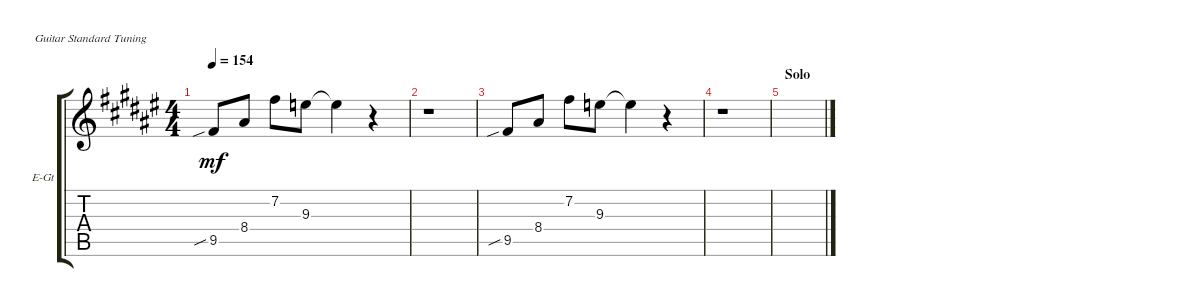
\defaultSystemsLayout 4
\bracketExtendMode groupsimilarinstruments
\firstSystemTrackNameOrientation horizontal
\otherSystemsTrackNameOrientation horizontal
\track ("Electric Guitar" "E-Gt") {instrument distortionguitar}
\staff {score tabs}
\tuning (E4 B3 G3 D3 A2 E2)
\ts (4 4)
\tempo 154
\clef g2
\ks f#
9.5{sib}.8{dy mf} 8.4.8 7.2.8 9.3.8 9.3{t}.4 r.4 |
r.1 |
9.5{sib}.8 8.4.8 7.2.8 9.3.8 9.3{t}.4 r.4 |
r.1 |
\section ("" "Solo")
